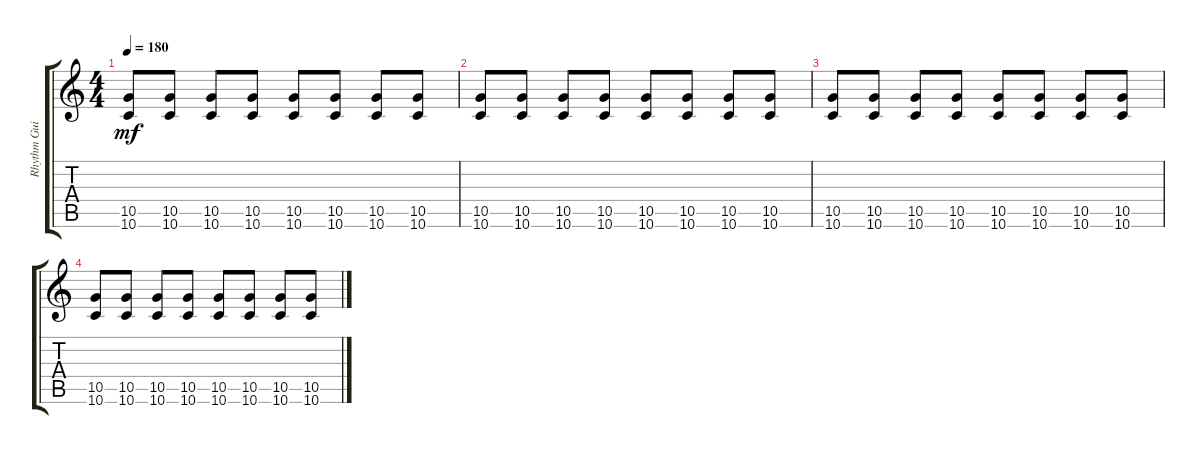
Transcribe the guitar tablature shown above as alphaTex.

\track ("Rhythm Guitar" "Rhythm Gui") {instrument distortionguitar}
\staff {score tabs}
\tuning (E4 B3 G3 D3 A2 D2) {hide}
\ts (4 4)
\tempo 180
\clef g2
\ks c
(10.5 10.6).8{dy mf} (10.5 10.6).8 (10.5 10.6).8 (10.5 10.6).8 (10.5 10.6).8 (10.5 10.6).8 (10.5 10.6).8 (10.5 10.6).8 |
(10.5 10.6).8 (10.5 10.6).8 (10.5 10.6).8 (10.5 10.6).8 (10.5 10.6).8 (10.5 10.6).8 (10.5 10.6).8 (10.5 10.6).8 |
(10.5 10.6).8 (10.5 10.6).8 (10.5 10.6).8 (10.5 10.6).8 (10.5 10.6).8 (10.5 10.6).8 (10.5 10.6).8 (10.5 10.6).8 |
(10.5 10.6).8 (10.5 10.6).8 (10.5 10.6).8 (10.5 10.6).8 (10.5 10.6).8 (10.5 10.6).8 (10.5 10.6).8 (10.5 10.6).8
